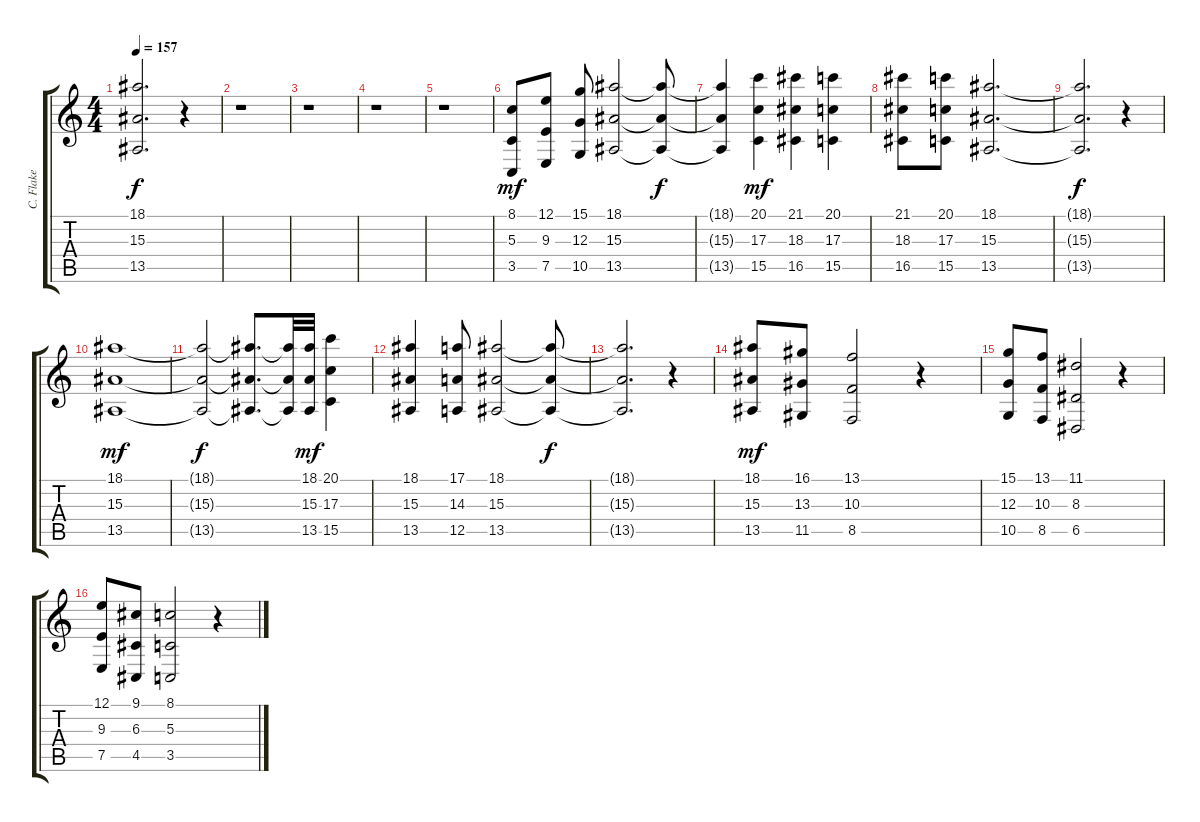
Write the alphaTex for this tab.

\track ("C. Flake" "C. Flake") {instrument trumpet}
\staff {score tabs}
\tuning (E4 B3 G3 D3 A2 E2) {hide}
\ts (4 4)
\tempo 157
\clef g2
\ks c
(18.1{t} 15.3{t} 13.5{t}).2{d dy f} r.4 |
r.1 |
r.1 |
r.1 |
r.1 |
(8.1 5.3 3.5).8{dy mf} (12.1 9.3 7.5).8 (15.1 12.3 10.5).8 (18.1 15.3 13.5).2 (18.1{t} 15.3{t} 13.5{t}).8{dy f} |
(18.1{t} 15.3{t} 13.5{t}).4 (20.1 17.3 15.5).4{dy mf} (21.1 18.3 16.5).4 (20.1 17.3 15.5).4 |
(21.1 18.3 16.5).8 (20.1 17.3 15.5).8 (18.1 15.3 13.5).2{d} |
(18.1{t} 15.3{t} 13.5{t}).2{d dy f} r.4 |
(18.1 15.3 13.5).1{dy mf} |
(18.1{t} 15.3{t} 13.5{t}).2{dy f} (18.1{t} 15.3{t} 13.5{t}).8{d} (18.1{t} 15.3{t} 13.5{t}).32 (18.1 15.3 13.5).32{dy mf} (20.1 17.3 15.5).4 |
(18.1 15.3 13.5).4 (17.1 14.3 12.5).8 (18.1 15.3 13.5).2 (18.1{t} 15.3{t} 13.5{t}).8{dy f} |
(18.1{t} 15.3{t} 13.5{t}).2{d} r.4 |
(18.1 15.3 13.5).8{dy mf} (16.1 13.3 11.5).8 (13.1 10.3 8.5).2 r.4 |
(15.1 12.3 10.5).8 (13.1 10.3 8.5).8 (11.1 8.3 6.5).2 r.4 |
(12.1 9.3 7.5).8 (9.1 6.3 4.5).8 (8.1 5.3 3.5).2 r.4
